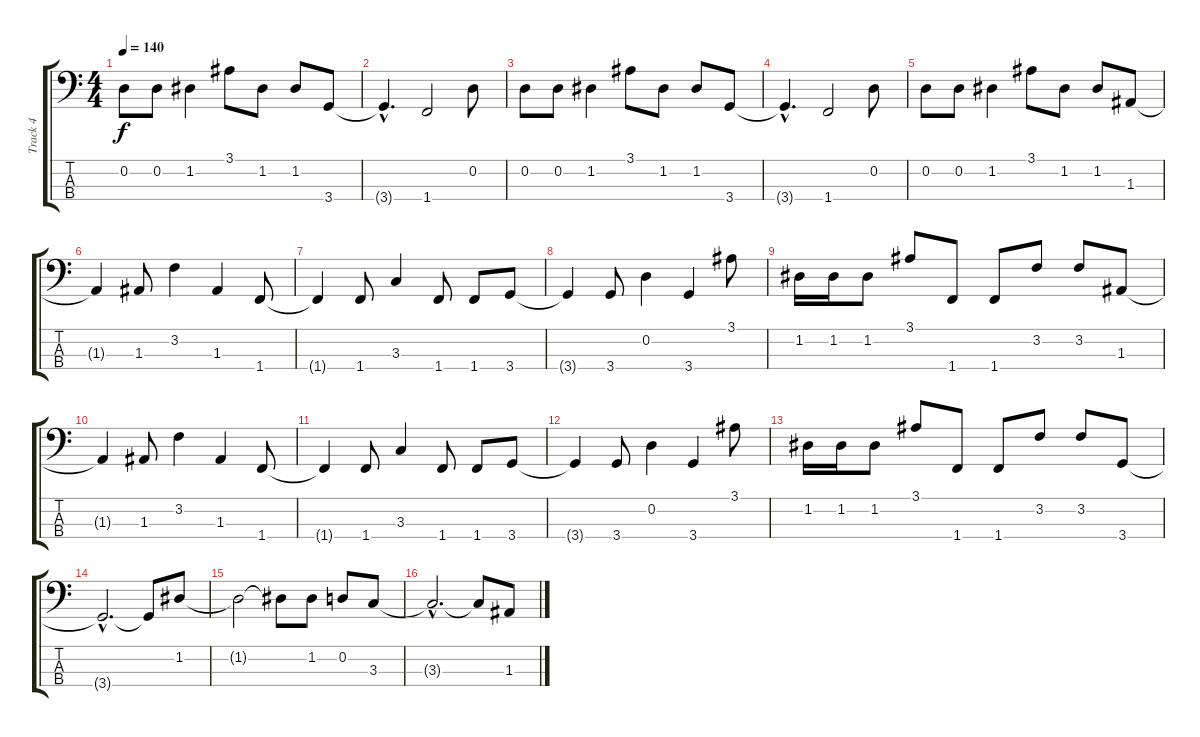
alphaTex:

\track ("Track 4" "Track 4") {instrument electricbasspick}
\staff {score tabs}
\tuning (G2 D2 A1 E1) {hide}
\ts (4 4)
\tempo 140
\clef f4
\ks c
0.2.8{dy f} 0.2.8 1.2.4 3.1.8 1.2.8 1.2.8 3.4.8 |
3.4{hac t}.4{d} 1.4.2 0.2.8 |
0.2.8 0.2.8 1.2.4 3.1.8 1.2.8 1.2.8 3.4.8 |
3.4{hac t}.4{d} 1.4.2 0.2.8 |
0.2.8 0.2.8 1.2.4 3.1.8 1.2.8 1.2.8 1.3.8 |
1.3{t}.4 1.3.8 3.2.4 1.3.4 1.4.8 |
1.4{t}.4 1.4.8 3.3.4 1.4.8 1.4.8 3.4.8 |
3.4{t}.4 3.4.8 0.2.4 3.4.4 3.1.8 |
1.2.16 1.2.16 1.2.8 3.1.8 1.4.8 1.4.8 3.2.8 3.2.8 1.3.8 |
1.3{t}.4 1.3.8 3.2.4 1.3.4 1.4.8 |
1.4{t}.4 1.4.8 3.3.4 1.4.8 1.4.8 3.4.8 |
3.4{t}.4 3.4.8 0.2.4 3.4.4 3.1.8 |
1.2.16 1.2.16 1.2.8 3.1.8 1.4.8 1.4.8 3.2.8 3.2.8 3.4.8 |
3.4{hac t}.2{d} 3.4{t}.8 1.2.8 |
1.2{t}.2 1.2{t}.8 1.2.8 0.2.8 3.3.8 |
3.3{hac t}.2{d} 3.3{t}.8 1.3.8
